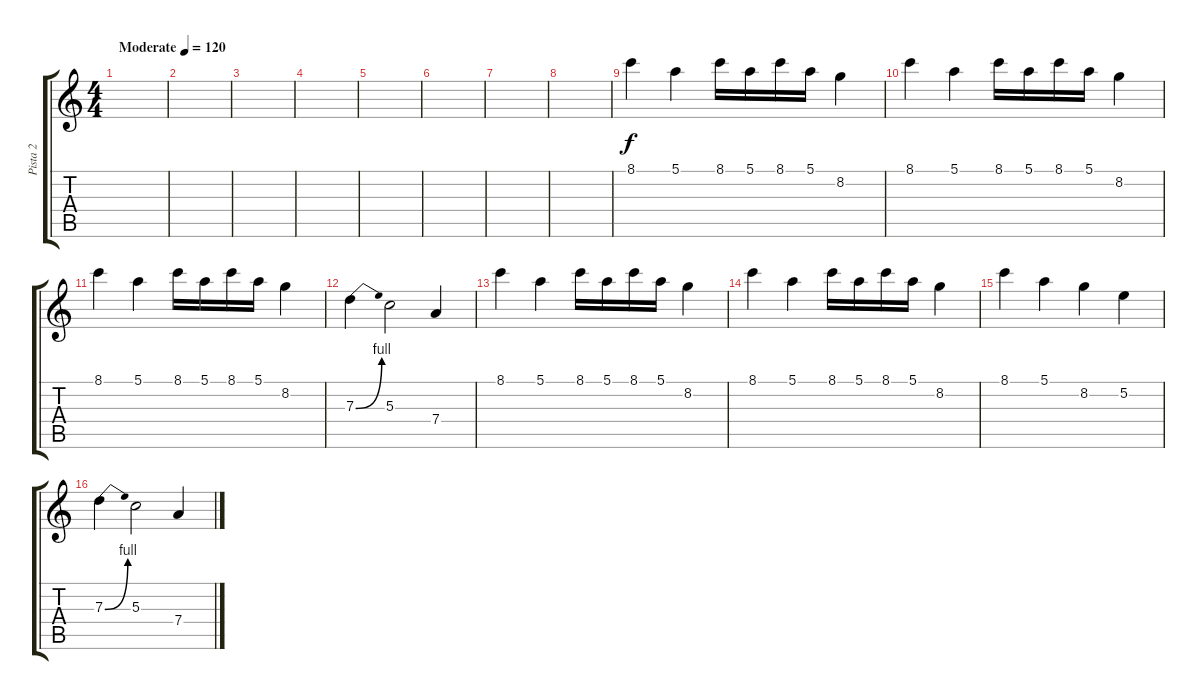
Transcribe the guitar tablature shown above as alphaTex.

\track ("Pista 2" "Pista 2") {instrument overdrivenguitar}
\staff {score tabs}
\tuning (E4 B3 G3 D3 A2 E2) {hide}
\ts (4 4)
\tempo (120 "Moderate")
\clef g2
\ks c
|
|
|
|
|
|
|
|
8.1.4 5.1.4 8.1.16 5.1.16 8.1.16 5.1.16 8.2.4 |
8.1.4 5.1.4 8.1.16 5.1.16 8.1.16 5.1.16 8.2.4 |
8.1.4 5.1.4 8.1.16 5.1.16 8.1.16 5.1.16 8.2.4 |
7.3{be (bend 0 0 60 4)}.4 5.3.2 7.4.4 |
8.1.4 5.1.4 8.1.16 5.1.16 8.1.16 5.1.16 8.2.4 |
8.1.4 5.1.4 8.1.16 5.1.16 8.1.16 5.1.16 8.2.4 |
8.1.4 5.1.4 8.2.4 5.2.4 |
7.3{be (bend 0 0 60 4)}.4 5.3.2 7.4.4
